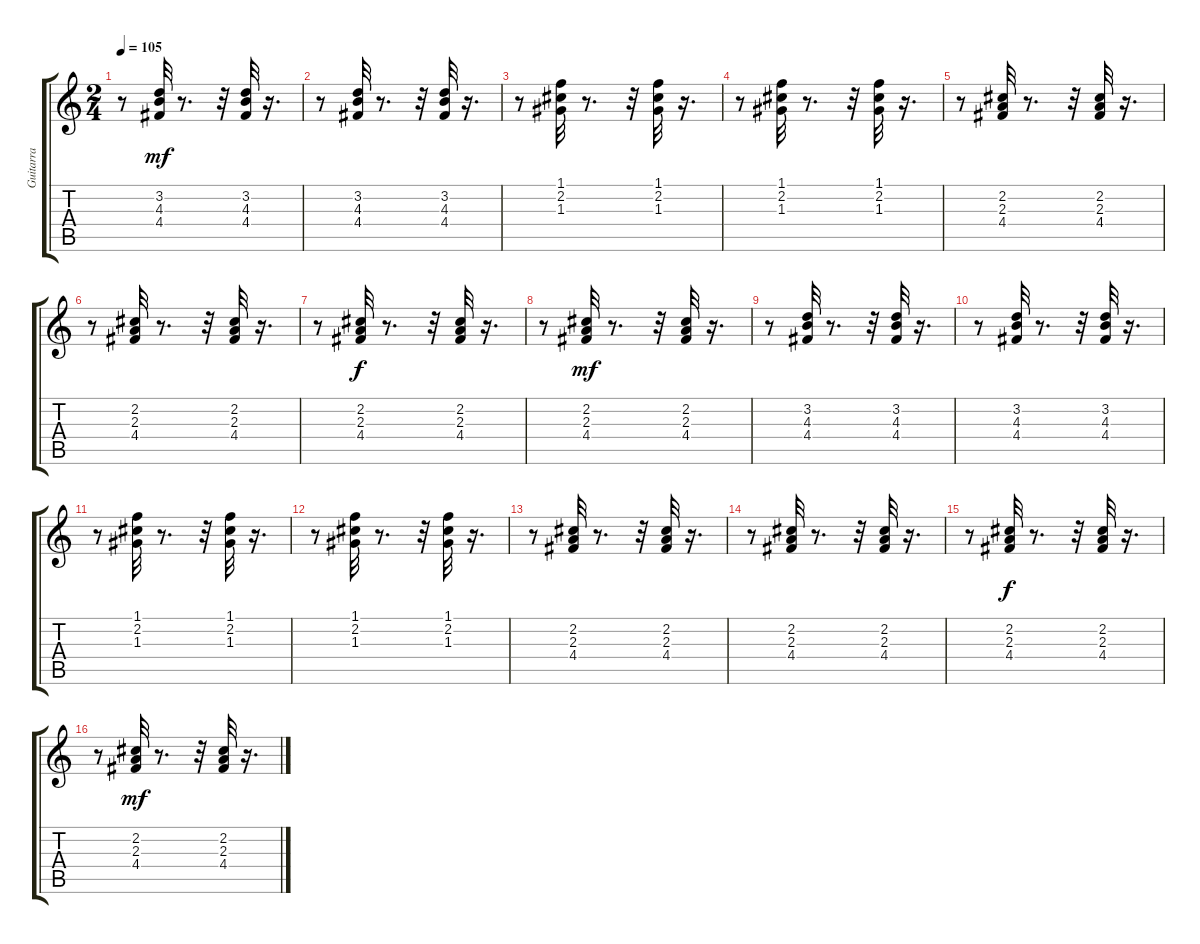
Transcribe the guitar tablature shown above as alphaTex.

\track ("Guitarra" "Guitarra") {instrument electricguitarclean}
\staff {score tabs}
\tuning (E4 B3 G3 D3 A2 E2) {hide}
\ts (2 4)
\tempo 105
\clef g2
\ks c
r.8{dy mf} (3.2 4.3 4.4).32 r.8{d} r.32 (3.2 4.3 4.4).32 r.16{d} |
r.8 (3.2 4.3 4.4).32 r.8{d} r.32 (3.2 4.3 4.4).32 r.16{d} |
r.8 (1.1 2.2 1.3).32 r.8{d} r.32 (1.1 2.2 1.3).32 r.16{d} |
r.8 (1.1 2.2 1.3).32 r.8{d} r.32 (1.1 2.2 1.3).32 r.16{d} |
r.8 (2.2 2.3 4.4).32 r.8{d} r.32 (2.2 2.3 4.4).32 r.16{d} |
r.8 (2.2 2.3 4.4).32 r.8{d} r.32 (2.2 2.3 4.4).32 r.16{d} |
r.8 (2.2 2.3 4.4).32{dy f} r.8{d} r.32 (2.2 2.3 4.4).32 r.16{d} |
r.8 (2.2 2.3 4.4).32{dy mf} r.8{d} r.32 (2.2 2.3 4.4).32 r.16{d} |
r.8 (3.2 4.3 4.4).32 r.8{d} r.32 (3.2 4.3 4.4).32 r.16{d} |
r.8 (3.2 4.3 4.4).32 r.8{d} r.32 (3.2 4.3 4.4).32 r.16{d} |
r.8 (1.1 2.2 1.3).32 r.8{d} r.32 (1.1 2.2 1.3).32 r.16{d} |
r.8 (1.1 2.2 1.3).32 r.8{d} r.32 (1.1 2.2 1.3).32 r.16{d} |
r.8 (2.2 2.3 4.4).32 r.8{d} r.32 (2.2 2.3 4.4).32 r.16{d} |
r.8 (2.2 2.3 4.4).32 r.8{d} r.32 (2.2 2.3 4.4).32 r.16{d} |
r.8 (2.2 2.3 4.4).32{dy f} r.8{d} r.32 (2.2 2.3 4.4).32 r.16{d} |
r.8 (2.2 2.3 4.4).32{dy mf} r.8{d} r.32 (2.2 2.3 4.4).32 r.16{d}
